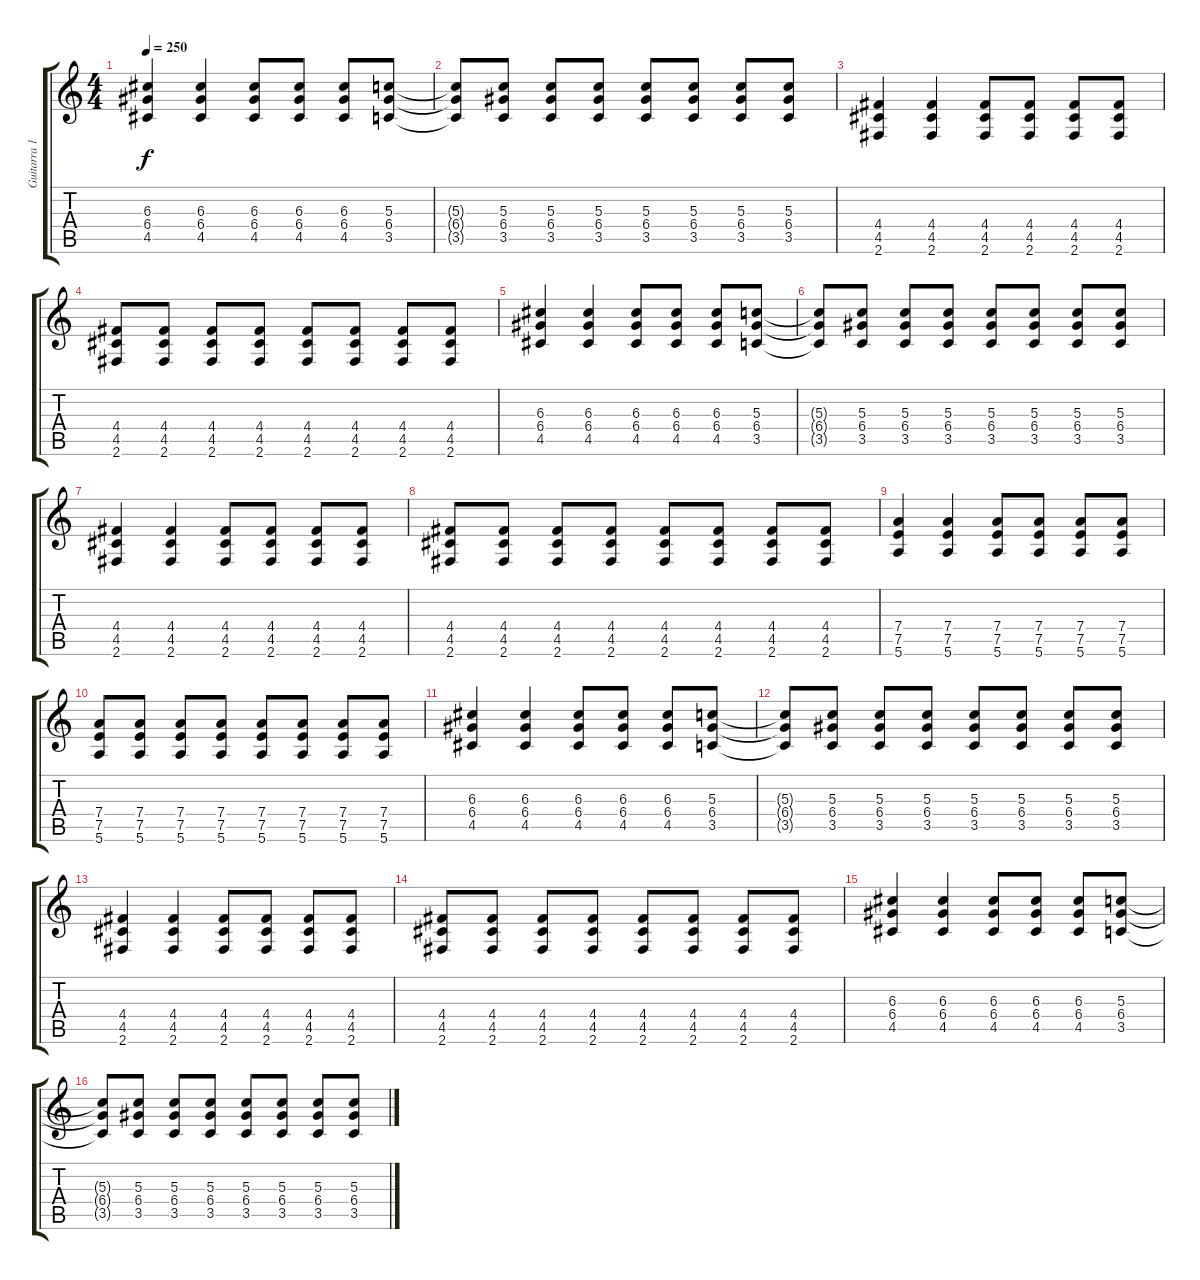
\track ("Guitarra 1" "Guitarra 1") {instrument distortionguitar}
\staff {score tabs}
\tuning (E4 B3 G3 D3 A2 E2) {hide}
\ts (4 4)
\tempo 250
\clef g2
\ks c
(6.3 6.4 4.5).4{dy f} (6.3 6.4 4.5).4 (6.3 6.4 4.5).8 (6.3 6.4 4.5).8 (6.3 6.4 4.5).8 (5.3 6.4 3.5).8 |
(5.3{t} 6.4{t} 3.5{t}).8 (5.3 6.4 3.5).8 (5.3 6.4 3.5).8 (5.3 6.4 3.5).8 (5.3 6.4 3.5).8 (5.3 6.4 3.5).8 (5.3 6.4 3.5).8 (5.3 6.4 3.5).8 |
(4.4 4.5 2.6).4 (4.4 4.5 2.6).4 (4.4 4.5 2.6).8 (4.4 4.5 2.6).8 (4.4 4.5 2.6).8 (4.4 4.5 2.6).8 |
(4.4 4.5 2.6).8 (4.4 4.5 2.6).8 (4.4 4.5 2.6).8 (4.4 4.5 2.6).8 (4.4 4.5 2.6).8 (4.4 4.5 2.6).8 (4.4 4.5 2.6).8 (4.4 4.5 2.6).8 |
(6.3 6.4 4.5).4 (6.3 6.4 4.5).4 (6.3 6.4 4.5).8 (6.3 6.4 4.5).8 (6.3 6.4 4.5).8 (5.3 6.4 3.5).8 |
(5.3{t} 6.4{t} 3.5{t}).8 (5.3 6.4 3.5).8 (5.3 6.4 3.5).8 (5.3 6.4 3.5).8 (5.3 6.4 3.5).8 (5.3 6.4 3.5).8 (5.3 6.4 3.5).8 (5.3 6.4 3.5).8 |
(4.4 4.5 2.6).4 (4.4 4.5 2.6).4 (4.4 4.5 2.6).8 (4.4 4.5 2.6).8 (4.4 4.5 2.6).8 (4.4 4.5 2.6).8 |
(4.4 4.5 2.6).8 (4.4 4.5 2.6).8 (4.4 4.5 2.6).8 (4.4 4.5 2.6).8 (4.4 4.5 2.6).8 (4.4 4.5 2.6).8 (4.4 4.5 2.6).8 (4.4 4.5 2.6).8 |
(7.4 7.5 5.6).4 (7.4 7.5 5.6).4 (7.4 7.5 5.6).8 (7.4 7.5 5.6).8 (7.4 7.5 5.6).8 (7.4 7.5 5.6).8 |
(7.4 7.5 5.6).8 (7.4 7.5 5.6).8 (7.4 7.5 5.6).8 (7.4 7.5 5.6).8 (7.4 7.5 5.6).8 (7.4 7.5 5.6).8 (7.4 7.5 5.6).8 (7.4 7.5 5.6).8 |
(6.3 6.4 4.5).4 (6.3 6.4 4.5).4 (6.3 6.4 4.5).8 (6.3 6.4 4.5).8 (6.3 6.4 4.5).8 (5.3 6.4 3.5).8 |
(5.3{t} 6.4{t} 3.5{t}).8 (5.3 6.4 3.5).8 (5.3 6.4 3.5).8 (5.3 6.4 3.5).8 (5.3 6.4 3.5).8 (5.3 6.4 3.5).8 (5.3 6.4 3.5).8 (5.3 6.4 3.5).8 |
(4.4 4.5 2.6).4 (4.4 4.5 2.6).4 (4.4 4.5 2.6).8 (4.4 4.5 2.6).8 (4.4 4.5 2.6).8 (4.4 4.5 2.6).8 |
(4.4 4.5 2.6).8 (4.4 4.5 2.6).8 (4.4 4.5 2.6).8 (4.4 4.5 2.6).8 (4.4 4.5 2.6).8 (4.4 4.5 2.6).8 (4.4 4.5 2.6).8 (4.4 4.5 2.6).8 |
(6.3 6.4 4.5).4 (6.3 6.4 4.5).4 (6.3 6.4 4.5).8 (6.3 6.4 4.5).8 (6.3 6.4 4.5).8 (5.3 6.4 3.5).8 |
(5.3{t} 6.4{t} 3.5{t}).8 (5.3 6.4 3.5).8 (5.3 6.4 3.5).8 (5.3 6.4 3.5).8 (5.3 6.4 3.5).8 (5.3 6.4 3.5).8 (5.3 6.4 3.5).8 (5.3 6.4 3.5).8
